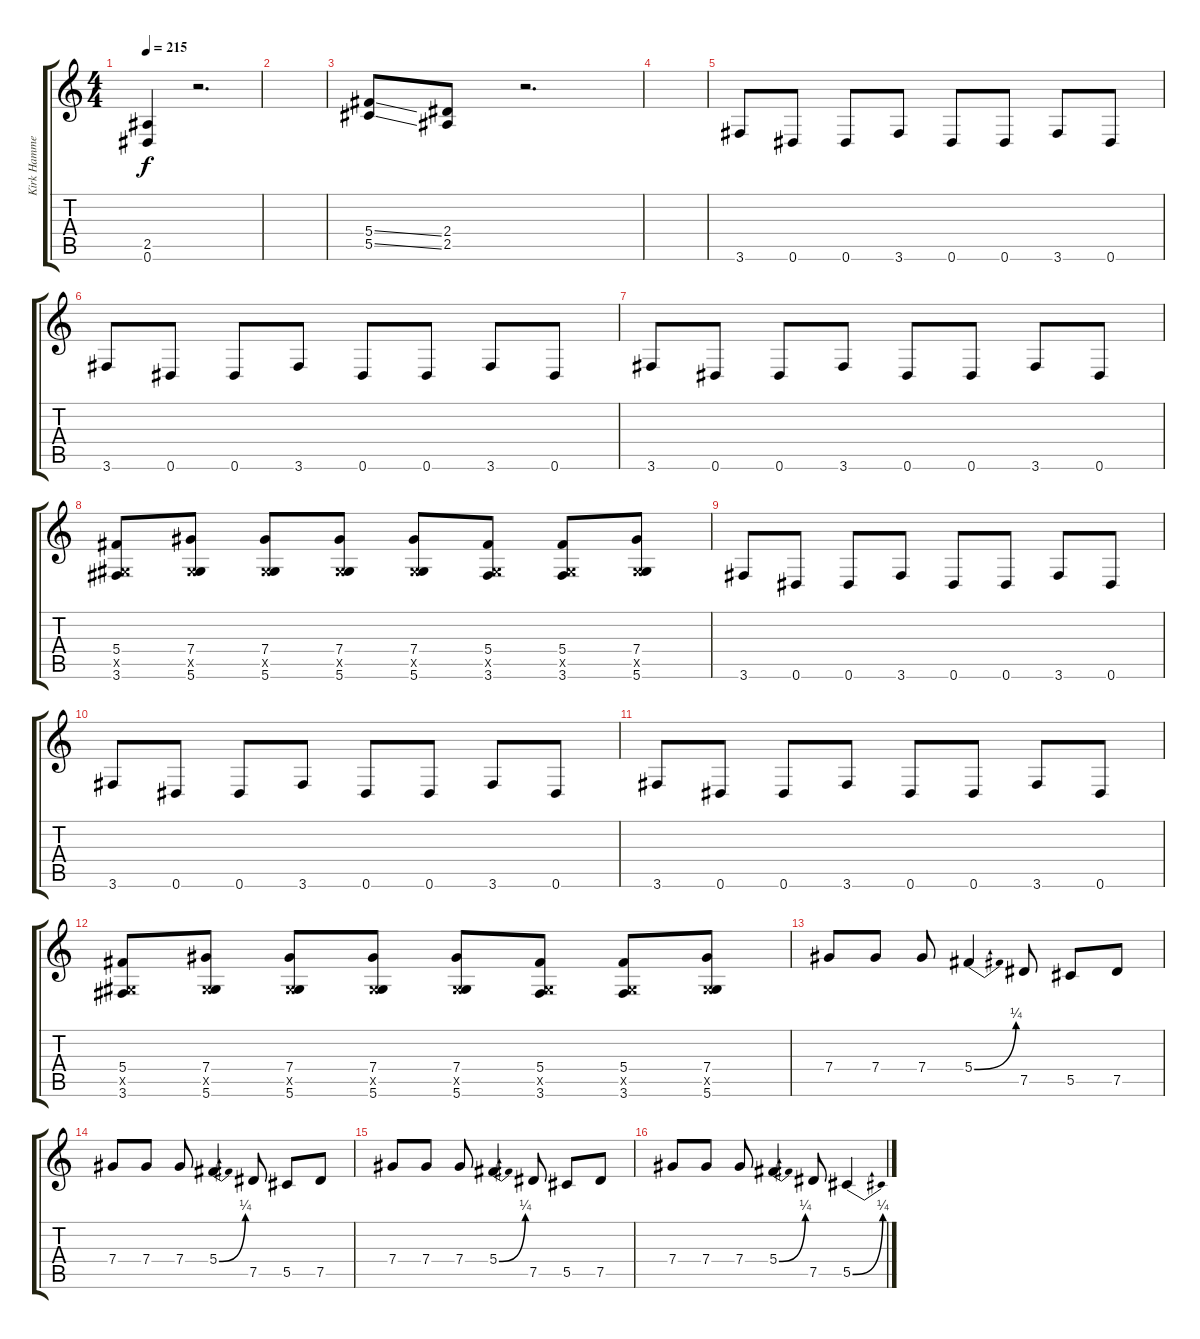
\track ("Kirk Hammet" "Kirk Hamme") {instrument overdrivenguitar}
\staff {score tabs}
\tuning (Eb4 Bb3 Gb3 Db3 Ab2 Eb2) {hide}
\ts (4 4)
\tempo 215
\clef g2
\ks c
(2.5 0.6).4{dy f} r.2{d} |
|
(5.4{ss} 5.5{ss}).8 (2.4 2.5).8 r.2{d} |
|
3.6.8 0.6.8 0.6.8 3.6.8 0.6.8 0.6.8 3.6.8 0.6.8 |
3.6.8 0.6.8 0.6.8 3.6.8 0.6.8 0.6.8 3.6.8 0.6.8 |
3.6.8 0.6.8 0.6.8 3.6.8 0.6.8 0.6.8 3.6.8 0.6.8 |
(5.4 0.5{x} 3.6).8 (7.4 0.5{x} 5.6).8 (7.4 0.5{x} 5.6).8 (7.4 0.5{x} 5.6).8 (7.4 0.5{x} 5.6).8 (5.4 0.5{x} 3.6).8 (5.4 0.5{x} 3.6).8 (7.4 0.5{x} 5.6).8 |
3.6.8 0.6.8 0.6.8 3.6.8 0.6.8 0.6.8 3.6.8 0.6.8 |
3.6.8 0.6.8 0.6.8 3.6.8 0.6.8 0.6.8 3.6.8 0.6.8 |
3.6.8 0.6.8 0.6.8 3.6.8 0.6.8 0.6.8 3.6.8 0.6.8 |
(5.4 0.5{x} 3.6).8 (7.4 0.5{x} 5.6).8 (7.4 0.5{x} 5.6).8 (7.4 0.5{x} 5.6).8 (7.4 0.5{x} 5.6).8 (5.4 0.5{x} 3.6).8 (5.4 0.5{x} 3.6).8 (7.4 0.5{x} 5.6).8 |
7.4.8 7.4.8 7.4.8 5.4{be (bend 0 0 60 1)}.4 7.5.8 5.5.8 7.5.8 |
7.4.8 7.4.8 7.4.8 5.4{be (bend 0 0 60 1)}.4 7.5.8 5.5.8 7.5.8 |
7.4.8 7.4.8 7.4.8 5.4{be (bend 0 0 60 1)}.4 7.5.8 5.5.8 7.5.8 |
7.4.8 7.4.8 7.4.8 5.4{be (bend 0 0 60 1)}.4 7.5.8 5.5{be (bend 0 0 60 1)}.4
